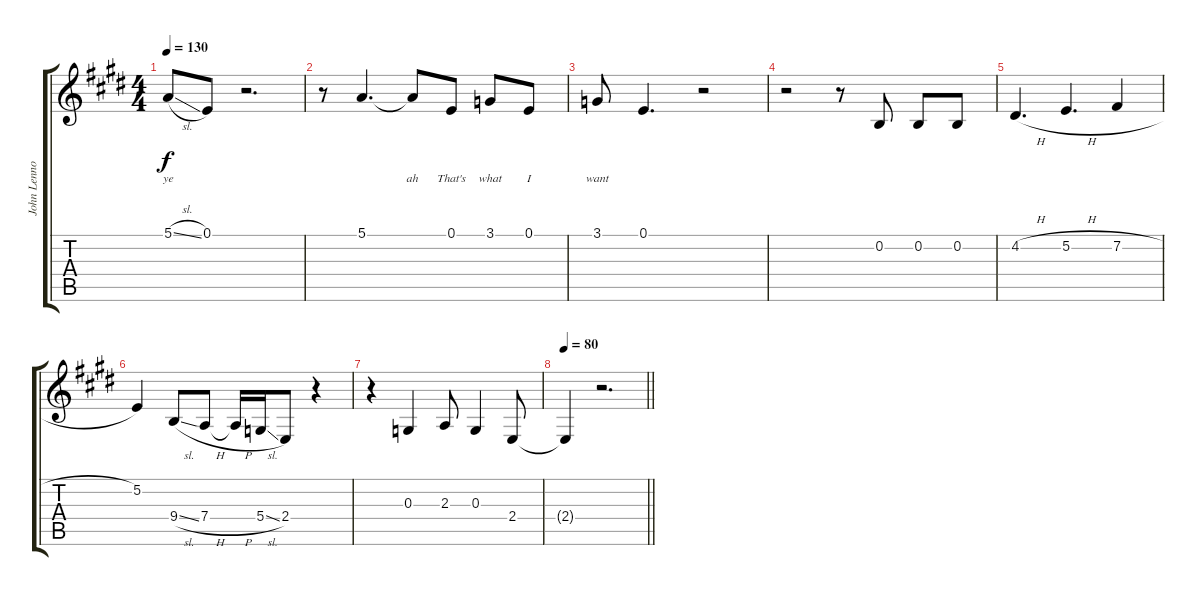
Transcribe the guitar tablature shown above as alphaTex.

\track ("John Lennon Lead Vocals" "John Lenno") {instrument oboe}
\staff {score tabs}
\tuning (E4 B3 G3 D3 A2 E2) {hide}
\ts (4 4)
\tempo 130
\clef g2
\ks e
5.1{sl t}.8{lyrics (0 "ye") lyrics (1 "") lyrics (2 "") lyrics (3 "") lyrics (4 "") dy f} 0.1.8{lyrics (0 "") lyrics (1 "") lyrics (2 "") lyrics (3 "") lyrics (4 "")} r.2{d} |
r.8 5.1.4{d lyrics (0 "") lyrics (1 "") lyrics (2 "") lyrics (3 "") lyrics (4 "")} 5.1{t}.8{lyrics (0 "ah") lyrics (1 "") lyrics (2 "") lyrics (3 "") lyrics (4 "")} 0.1.8{lyrics (0 "That's") lyrics (1 "") lyrics (2 "") lyrics (3 "") lyrics (4 "")} 3.1.8{lyrics (0 "what") lyrics (1 "") lyrics (2 "") lyrics (3 "") lyrics (4 "")} 0.1.8{lyrics (0 "I") lyrics (1 "") lyrics (2 "") lyrics (3 "") lyrics (4 "")} |
3.1.8{lyrics (0 "want") lyrics (1 "") lyrics (2 "") lyrics (3 "") lyrics (4 "")} 0.1.4{d} r.2 |
r.2 r.8 0.2.8 0.2.8 0.2.8 |
4.2{h}.4{d} 5.2{h}.4{d} 7.2{h}.4 |
5.2.4 9.4{sl}.8 7.4{h}.8 7.4{h t}.16 5.4{sl}.16 2.4.8 r.4 |
r.4 0.3.4 2.3.8 0.3.4 2.4.8 |
\tempo 80
\barLineRight lightlight
2.4{t}.4 r.2{d}
